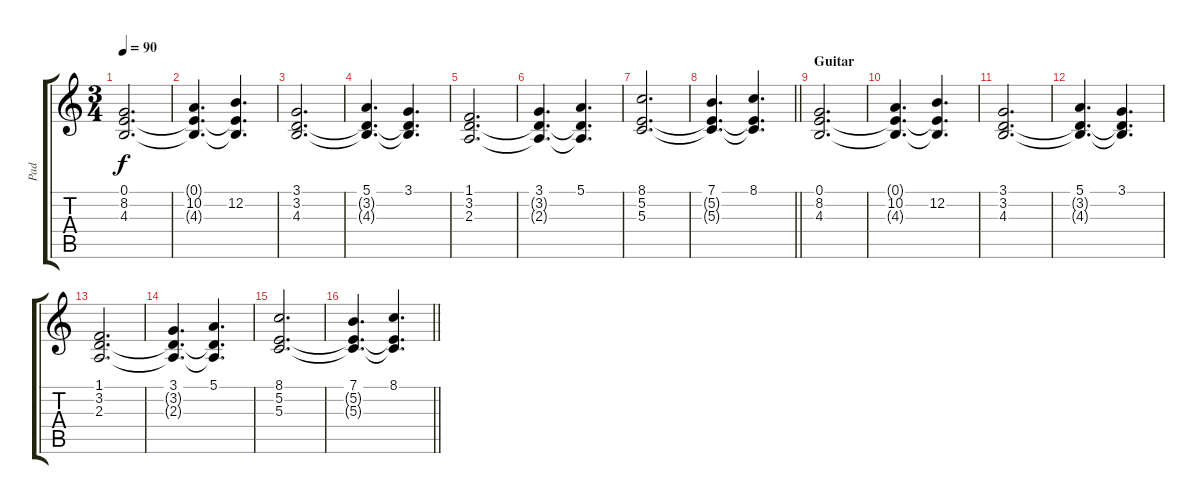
\track ("Pad" "Pad") {instrument pad2warm}
\staff {score tabs}
\tuning (E4 B3 G3 D3 A2 E2) {hide}
\ts (3 4)
\tempo 90
\clef g2
\ks c
(0.1 8.2 4.3).2{d dy f} |
(0.1{t} 10.2 4.3{t}).4{d} (0.1{t} 12.2 4.3{t}).4{d} |
(3.1 3.2 4.3).2{d} |
(5.1 3.2{t} 4.3{t}).4{d} (3.1 3.2{t} 4.3{t}).4{d} |
(1.1 3.2 2.3).2{d} |
(3.1 3.2{t} 2.3{t}).4{d} (5.1 3.2{t} 2.3{t}).4{d} |
(8.1 5.2 5.3).2{d} |
\barLineRight lightlight
(7.1 5.2{t} 5.3{t}).4{d} (8.1 5.2{t} 5.3{t}).4{d} |
\section ("" "Guitar")
(0.1 8.2 4.3).2{d volume 10} |
(0.1{t} 10.2 4.3{t}).4{d} (0.1{t} 12.2 4.3{t}).4{d} |
(3.1 3.2 4.3).2{d} |
(5.1 3.2{t} 4.3{t}).4{d} (3.1 3.2{t} 4.3{t}).4{d} |
(1.1 3.2 2.3).2{d} |
(3.1 3.2{t} 2.3{t}).4{d} (5.1 3.2{t} 2.3{t}).4{d} |
(8.1 5.2 5.3).2{d} |
\barLineRight lightlight
(7.1 5.2{t} 5.3{t}).4{d} (8.1 5.2{t} 5.3{t}).4{d}
